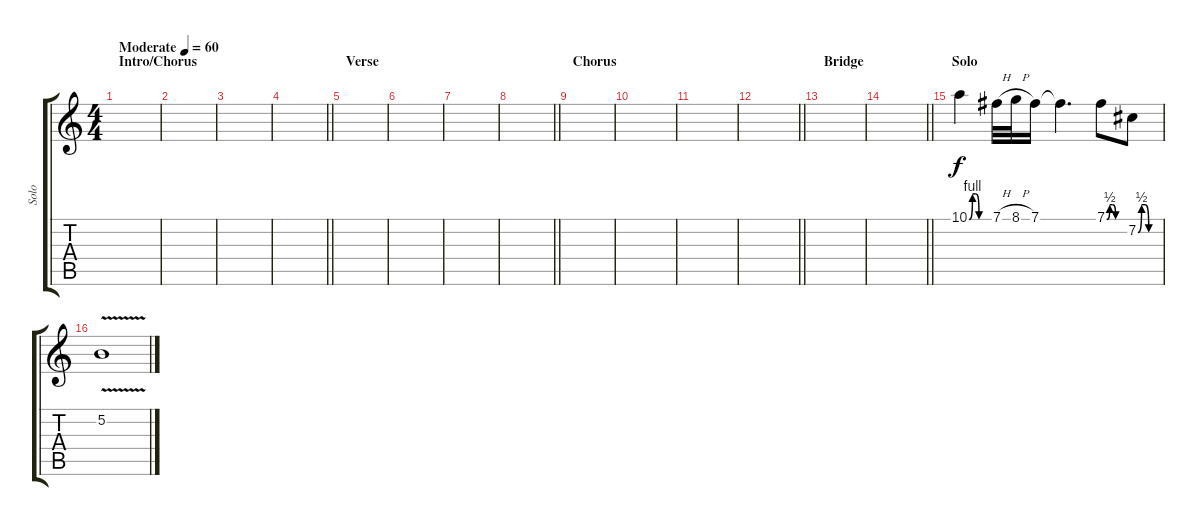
\track ("Solo" "Solo") {instrument electricguitarjazz}
\staff {score tabs}
\tuning (B3 Gb3 D3 A2 E2 B1) {hide}
\ts (4 4)
\section ("" "Intro/Chorus")
\tempo (60 "Moderate")
\clef g2
\ks c
|
|
|
\barLineRight lightlight
|
\section ("" "Verse")
|
|
|
\barLineRight lightlight
|
\section ("" "Chorus")
|
|
|
\barLineRight lightlight
|
\section ("" "Bridge")
|
\barLineRight lightlight
|
\section ("" "Solo")
10.1{be (custom 0 0 10 4 20 4 30 0 60 0)}.4 7.1{h}.32 8.1{h}.32 7.1.16 7.1{t}.4{d} 7.1{be (custom 0 0 10 2 20 2 30 0 60 0)}.8 7.2{be (custom 0 0 10 2 20 2 30 0 60 0)}.8 |
5.2{v}.1
